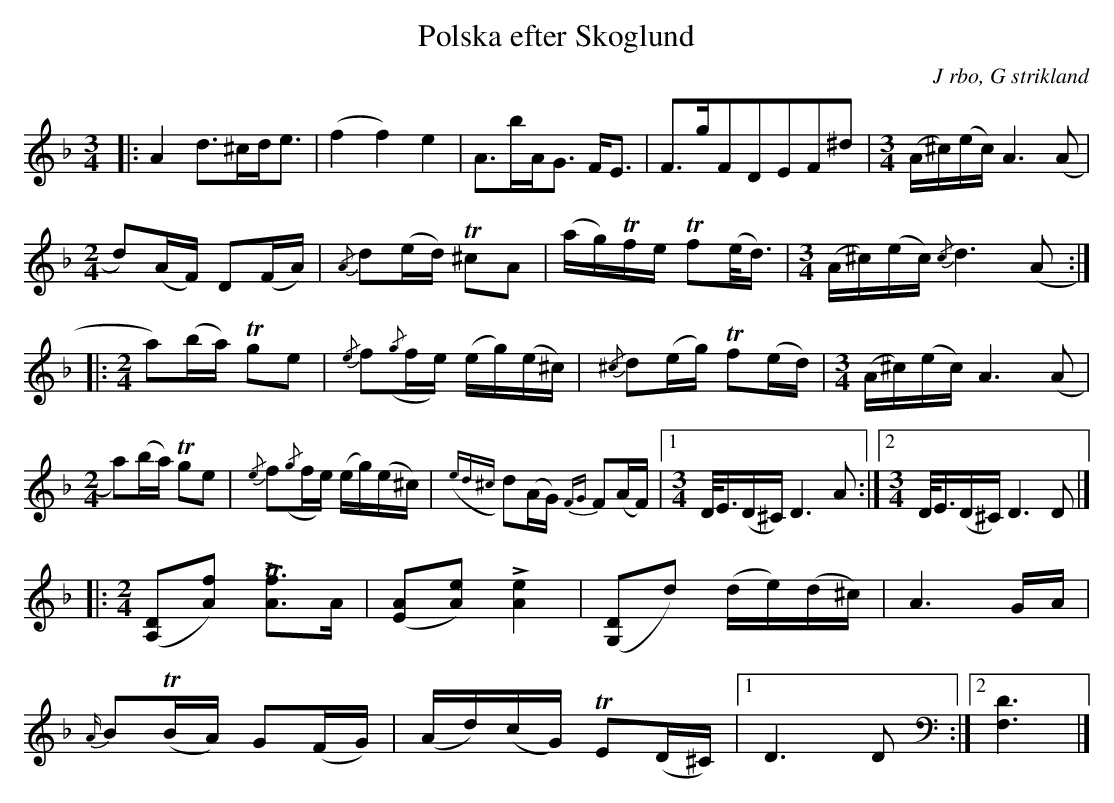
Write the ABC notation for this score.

X:1
T: Polska efter Skoglund
O: J rbo, G strikland
M: 3/4
L: 1/16
K: Dm
|:A4d2>^c2d2<e2 |(f4f4) e4| A2>b2A2<G2 F2<E2|F2>g2F2D2E2F2^d2|[M:3/4] (A^c)(ec) A6 (A2 |
[M:2/4] d2)(AF) D2(FA) |{/A}d2(ed)  T^c2A2 |(ag)Tfe  Tf2(e<d) |[M:3/4] (A^c)(ec) {/c}d4>(A4:|
|:[M:2/4]a2)(ba) Tg2e2 | {/e}f2({/g}fe) (eg)(e^c) | {/^c}d2(eg) Tf2(ed) |[M:3/4] (A^c)(ec) A6 (A2|
[M:2/4] a2)(ba)  Tg2e2| {/e}f2({/g}fe) (eg)(e^c)| ({ed^c}d2)(AG)  {FG}F2(AF)|[1 [M:3/4] D<E(D^C)  D4>A4:|[2[M:3/4] D<E(D^C)  D4>D4|]
|:[M:2/4]([A,2D2][A2f2]) L[A2Tf2]>A2 | ([E2A2][A2e2]) L[A4e4] | ([G,2D2]d2) (de)(d^c) | A6GA |
{A/}B2T(BA) G2(FG) | (Ad)(cG) TE2(D^C) |[1 D4>D4 :|[2 [F,6D6] |]
